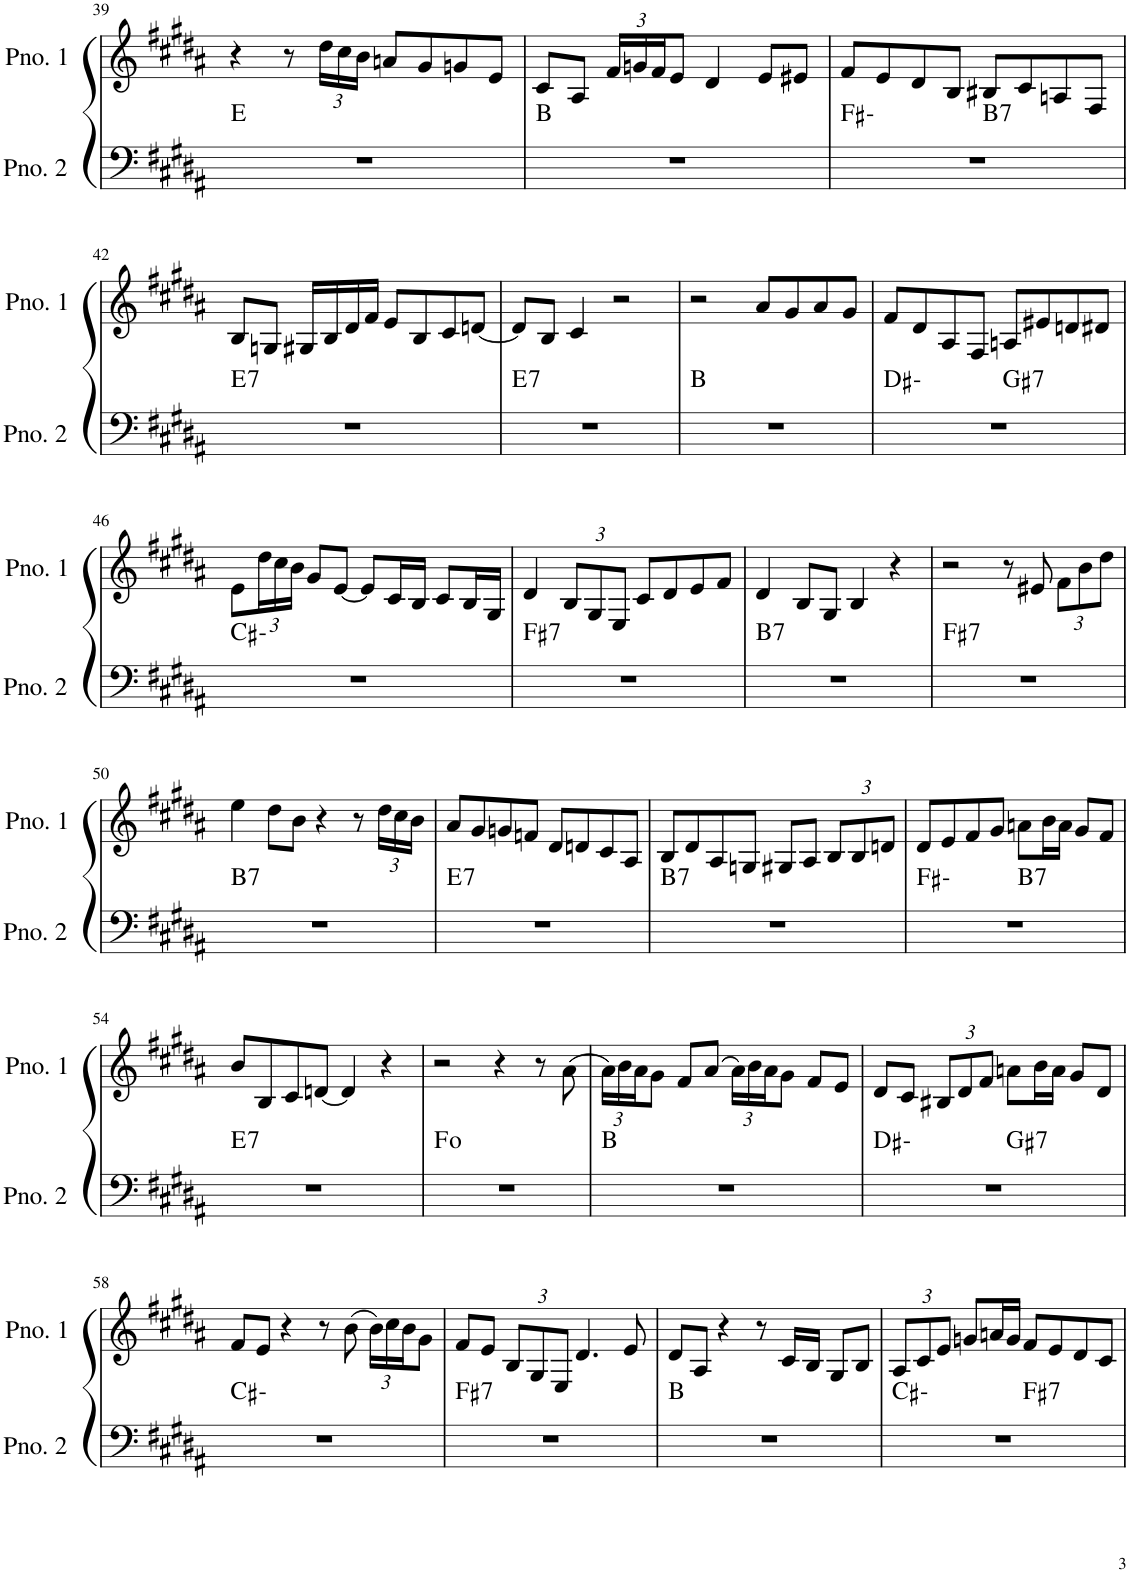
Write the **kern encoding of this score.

**kern	**harte	**kern
*part2	*part2	*part1
*staff2	*	*staff1
*I"ピアノ 2	*	*I"ピアノ 1
!!LO:PB:g=z
*clefF4	*	*clefG2
*k[f#c#g#d#a#]	*	*k[f#c#g#d#a#]
*M4/4	*	*M4/4
=39	=39	=39
1r	E:maj	4r
.	.	8r
*	*	*Xbrackettup
.	.	24dd#\LL
.	.	24cc#\
.	.	24b\JJ
.	.	8an/L
.	.	8g#/
.	.	8gn/
.	.	8e/J
=40	=40	=40
1r	B:maj	8c#/L
.	.	8A#/J
.	.	24f#/LL
.	.	24gn/
.	.	24f#/J
.	.	8e/J
.	.	4d#/
.	.	8e/L
.	.	8e#X/J
=41	=41	=41
*^	*	*
1r	2ryy	F#:min	8f#/L
.	.	.	8e/
.	.	.	8d#/
.	.	.	8B/J
!	!	!LO:H:kt=7	!
.	2ryy	B:7	8B#X/L
.	.	.	8c#/
.	.	.	8An/
.	.	.	8F#/J
!!LO:LB:g=z
=42	=42	=42	=42
!	!	!LO:H:kt=7	!
*v	*v	*	*
1r	E:7	8B/L
.	.	8Gn/J
.	.	16G#X/LL
.	.	16B/
.	.	16d#/
.	.	16f#/JJ
.	.	8e/L
.	.	8B/
.	.	8c#/
.	.	[8dn/J
=43	=43	=43
!	!LO:H:kt=7	!
1r	E:7	8d/L]
.	.	8B/J
.	.	4c#/
.	.	2r
=44	=44	=44
1r	B:maj	2r
.	.	8a#/L
.	.	8g#/
.	.	8a#/
.	.	8g#/J
=45	=45	=45
*^	*	*
1r	2ryy	D#:min	8f#/L
.	.	.	8d#/
.	.	.	8A#/
.	.	.	8F#/J
!	!	!LO:H:kt=7	!
.	2ryy	G#:7	8An/L
.	.	.	8e#X/
.	.	.	8dn/
.	.	.	8d#X/J
*v	*v	*	*
!!LO:LB:g=z
=46	=46	=46
1r	C#:min	8e\L
.	.	24dd#\L
.	.	24cc#\
.	.	24b\JJ
.	.	8g#/L
.	.	[8e/J
.	.	8e/L]
.	.	16c#/L
.	.	16B/JJ
.	.	8c#/L
.	.	16B/L
.	.	16G#/JJ
=47	=47	=47
!	!LO:H:kt=7	!
1r	F#:7	4d#/
.	.	12B/L
.	.	12G#/
.	.	12E/J
.	.	8c#/L
.	.	8d#/
.	.	8e/
.	.	8f#/J
=48	=48	=48
!	!LO:H:kt=7	!
1r	B:7	4d#/
.	.	8B/L
.	.	8G#/J
.	.	4B/
.	.	4r
=49	=49	=49
!	!LO:H:kt=7	!
1r	F#:7	2r
.	.	8r
.	.	8e#X/
.	.	12f#\L
.	.	12b\
.	.	12dd#\J
!!LO:LB:g=z
=50	=50	=50
!	!LO:H:kt=7	!
1r	B:7	4ee\
.	.	8dd#\L
.	.	8b\J
.	.	4r
.	.	8r
.	.	24dd#\LL
.	.	24cc#\
.	.	24b\JJ
=51	=51	=51
!	!LO:H:kt=7	!
1r	E:7	8a#/L
.	.	8g#/
.	.	8gn/
.	.	8fn/J
.	.	8d#/L
.	.	8dn/
.	.	8c#/
.	.	8A#/J
=52	=52	=52
!	!LO:H:kt=7	!
1r	B:7	8B/L
.	.	8d#/
.	.	8A#/
.	.	8Gn/J
.	.	8G#X/L
.	.	8A#/J
.	.	12B/L
.	.	12B/
.	.	12dn/J
=53	=53	=53
*^	*	*
1r	2ryy	F#:min	8d#/L
.	.	.	8e/
.	.	.	8f#/
.	.	.	8g#/J
!	!	!LO:H:kt=7	!
.	2ryy	B:7	8an\L
.	.	.	16b\L
.	.	.	16a\JJ
.	.	.	8g#/L
.	.	.	8f#/J
!!LO:LB:g=z
=54	=54	=54	=54
!	!	!LO:H:kt=7	!
*v	*v	*	*
1r	E:7	8b/L
.	.	8B/
.	.	8c#/
.	.	[8dn/J
.	.	4d/]
.	.	4r
=55	=55	=55
1r	F:dim	2r
.	.	4r
.	.	8r
.	.	(8a#\
=56	=56	=56
1r	B:maj	24a#\LL)
.	.	24b\
.	.	24a#\J
.	.	8g#\J
.	.	8f#/L
.	.	(8a#/J
.	.	24a#\LL)
.	.	24b\
.	.	24a#\J
.	.	8g#\J
.	.	8f#/L
.	.	8e/J
=57	=57	=57
*^	*	*
1r	2ryy	D#:min	8d#/L
.	.	.	8c#/J
.	.	.	12B#X/L
.	.	.	12d#/
.	.	.	12f#/J
!	!	!LO:H:kt=7	!
.	2ryy	G#:7	8an\L
.	.	.	16b\L
.	.	.	16a\JJ
.	.	.	8g#/L
.	.	.	8d#/J
*v	*v	*	*
!!LO:LB:g=z
=58	=58	=58
1r	C#:min	8f#/L
.	.	8e/J
.	.	4r
.	.	8r
.	.	(8b\
.	.	24b\LL)
.	.	24cc#\
.	.	24b\J
.	.	8g#\J
=59	=59	=59
!	!LO:H:kt=7	!
1r	F#:7	8f#/L
.	.	8e/J
.	.	12B/L
.	.	12G#/
.	.	12E/J
.	.	4.d#/
.	.	8e/
=60	=60	=60
1r	B:maj	8d#/L
.	.	8A#/J
.	.	4r
.	.	8r
.	.	16c#/LL
.	.	16B/JJ
.	.	8G#/L
.	.	8B/J
=61	=61	=61
*^	*	*
1r	2ryy	C#:min	12A#/L
.	.	.	12c#/
.	.	.	12e/J
.	.	.	8gn/L
.	.	.	16an/L
.	.	.	16g/JJ
!	!	!LO:H:kt=7	!
.	2ryy	F#:7	8f#/L
.	.	.	8e/
.	.	.	8d#/
.	.	.	8c#/J
*v	*v	*	*
=	=	=
*-	*-	*-
